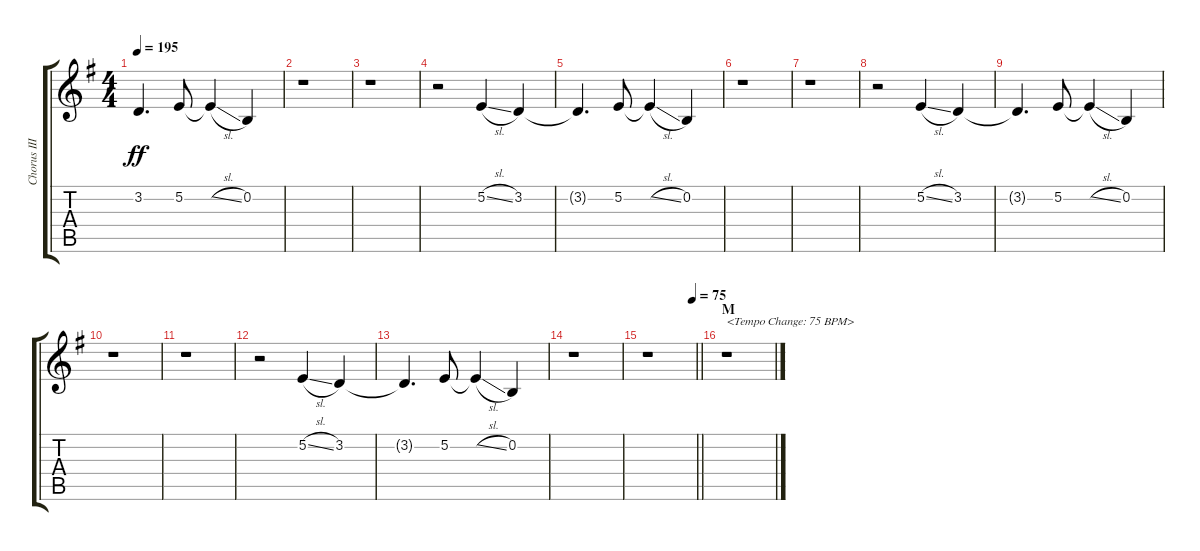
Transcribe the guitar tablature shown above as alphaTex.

\track ("Chorus III" "Chorus III") {instrument voiceoohs}
\staff {score tabs}
\tuning (E4 B3 G3 D3 A2 E2) {hide}
\ts (4 4)
\tempo 195
\clef g2
\ks g
3.2{t}.4{d dy ff} 5.2.8 5.2{sl t}.4 0.2.4 |
r.1 |
r.1 |
r.2 5.2{sl}.4 3.2.4 |
3.2{t}.4{d} 5.2.8 5.2{sl t}.4 0.2.4 |
r.1 |
r.1 |
r.2 5.2{sl}.4 3.2.4 |
3.2{t}.4{d} 5.2.8 5.2{sl t}.4 0.2.4 |
r.1 |
r.1 |
r.2 5.2{sl}.4 3.2.4 |
3.2{t}.4{d} 5.2.8 5.2{sl t}.4 0.2.4 |
r.1 |
\tempo (75 0.9375)
\barLineRight lightlight
r.1 |
\section ("" "M")
r.1{txt "<Tempo Change: 75 BPM>"}
